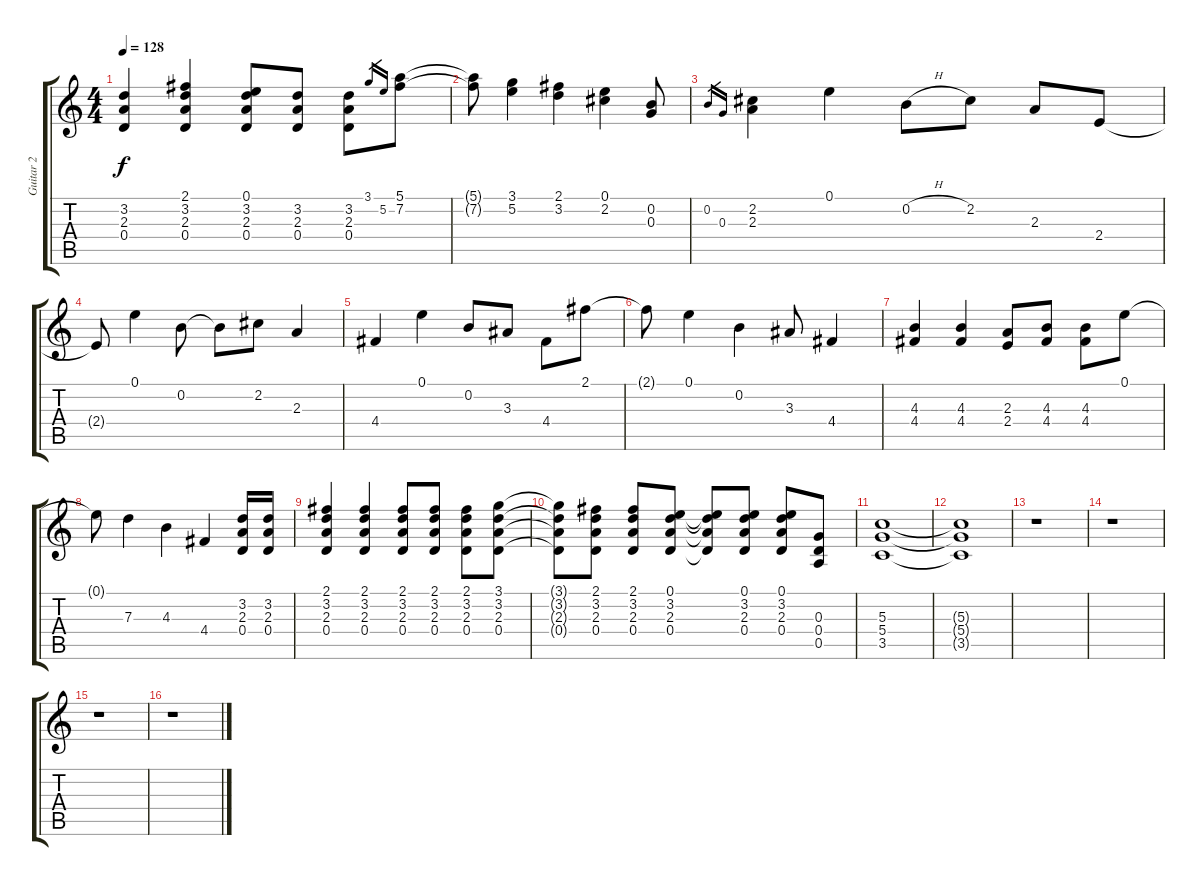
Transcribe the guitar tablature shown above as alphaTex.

\track ("Guitar 2" "Guitar 2") {instrument electricguitarclean}
\staff {score tabs}
\tuning (E4 B3 G3 D3 A2 E2) {hide}
\ts (4 4)
\tempo 128
\clef g2
\ks c
(3.2 2.3 0.4).4{dy f} (2.1 3.2 2.3 0.4).4 (0.1 3.2 2.3 0.4).8 (3.2 2.3 0.4).8 (3.2 2.3 0.4).8 3.1.16{gr} 5.2.16{gr} (5.1 7.2).8 |
(5.1{t} 7.2{t}).8 (3.1 5.2).4 (2.1 3.2).4 (0.1 2.2).4 (0.2 0.3).8 |
0.2.16{gr} 0.3.16{gr} (2.2 2.3).4 0.1.4 0.2{h}.8 2.2.8 2.3.8 2.4.8 |
2.4{t}.8 0.1.4 0.2.8 0.2{t}.8 2.2.8 2.3.4 |
4.4.4 0.1.4 0.2.8 3.3.8 4.4.8 2.1.8 |
2.1{t}.8 0.1.4 0.2.4 3.3.8 4.4.4 |
(4.3 4.4).4 (4.3 4.4).4 (2.3 2.4).8 (4.3 4.4).8 (4.3 4.4).8 0.1.8 |
0.1{t}.8 7.3.4 4.3.4 4.4.4 (3.2 2.3 0.4).16 (3.2 2.3 0.4).16 |
(2.1 3.2 2.3 0.4).4 (2.1 3.2 2.3 0.4).4 (2.1 3.2 2.3 0.4).8 (2.1 3.2 2.3 0.4).8 (2.1 3.2 2.3 0.4).8 (3.1 3.2 2.3 0.4).8 |
(3.1{t} 3.2{t} 2.3{t} 0.4{t}).8 (2.1 3.2 2.3 0.4).8 (2.1 3.2 2.3 0.4).8 (0.1 3.2 2.3 0.4).8 (0.1{t} 3.2{t} 2.3{t} 0.4{t}).8 (0.1 3.2 2.3 0.4).8 (0.1 3.2 2.3 0.4).8 (0.3 0.4 0.5).8 |
(5.3 5.4 3.5).1 |
(5.3{t} 5.4{t} 3.5{t}).1 |
r.1 |
r.1 |
r.1 |
r.1
